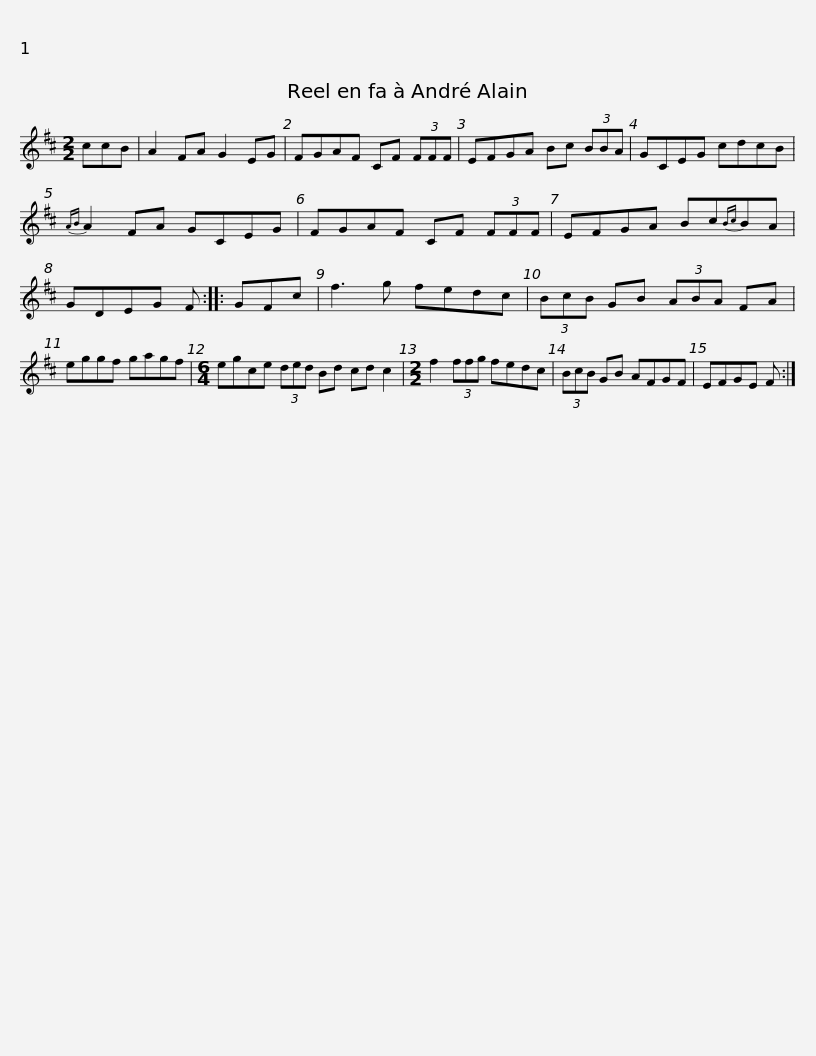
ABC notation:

X:1
L:1/8
M:2/2
I:linebreak $
K:D
V:1 treble
V:1
 ccB | A2 FA G2 EG | FGAF CF (3FFF | EFGA Bc (3BBA | GCEG cdcB | %5
{AB} A2 FA GCEG |$ FGAF CF (3FFF | EFGA Bc{Bc}BA | GDEG F :: GFc | %10
 f3 g fedc | (3BcB GB (3ABA FA |$ eggf gagf |[M:6/4] egce (3ded Bd cd c2 |[M:2/2] f2 (3ffg fedc | %15
 (3BcB GB AFGF | EFGE F :| %17
